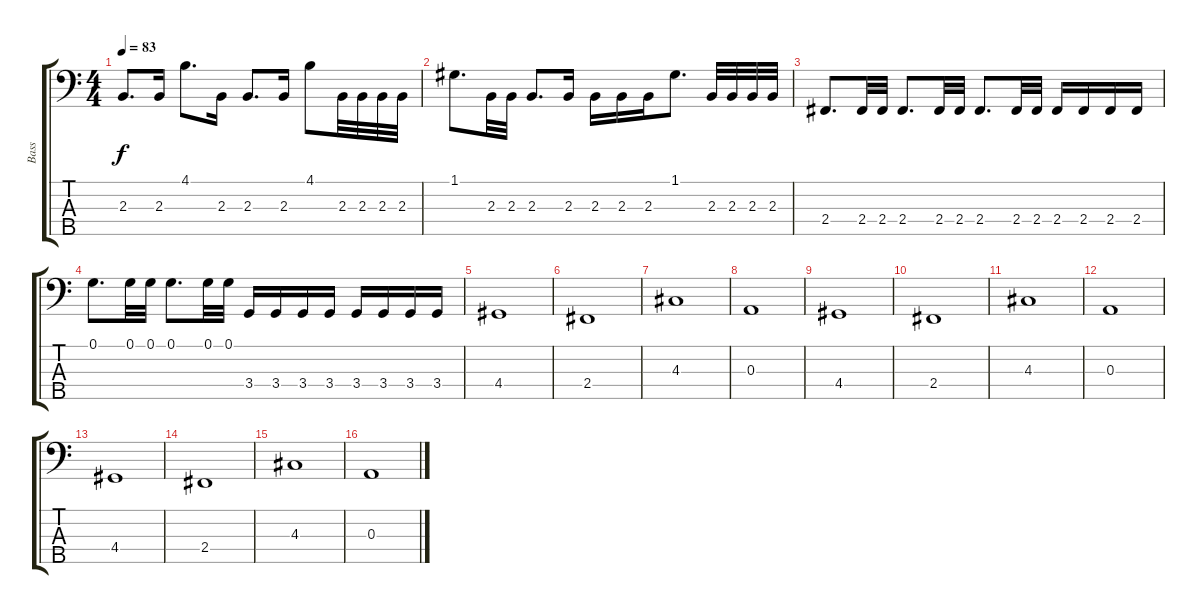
\track ("Bass" "Bass") {instrument fretlessbass}
\staff {score tabs}
\tuning (G2 D2 A1 E1 B0) {hide}
\ts (4 4)
\tempo 83
\clef f4
\ks c
2.3.8{d dy f} 2.3.16 4.1.8{d} 2.3.16 2.3.8{d} 2.3.16 4.1.8 2.3.32 2.3.32 2.3.32 2.3.32 |
1.1.8{d} 2.3.32 2.3.32 2.3.8{d} 2.3.16 2.3.16 2.3.16 2.3.16 1.1.8{d} 2.3.32 2.3.32 2.3.32 2.3.32 |
2.4.8{d} 2.4.32 2.4.32 2.4.8{d} 2.4.32 2.4.32 2.4.8{d} 2.4.32 2.4.32 2.4.16 2.4.16 2.4.16 2.4.16 |
0.1.8{d} 0.1.32 0.1.32 0.1.8{d} 0.1.32 0.1.32 3.4.16 3.4.16 3.4.16 3.4.16 3.4.16 3.4.16 3.4.16 3.4.16 |
4.4.1 |
2.4.1 |
4.3.1 |
0.3.1 |
4.4.1 |
2.4.1 |
4.3.1 |
0.3.1 |
4.4.1 |
2.4.1 |
4.3.1 |
0.3.1
